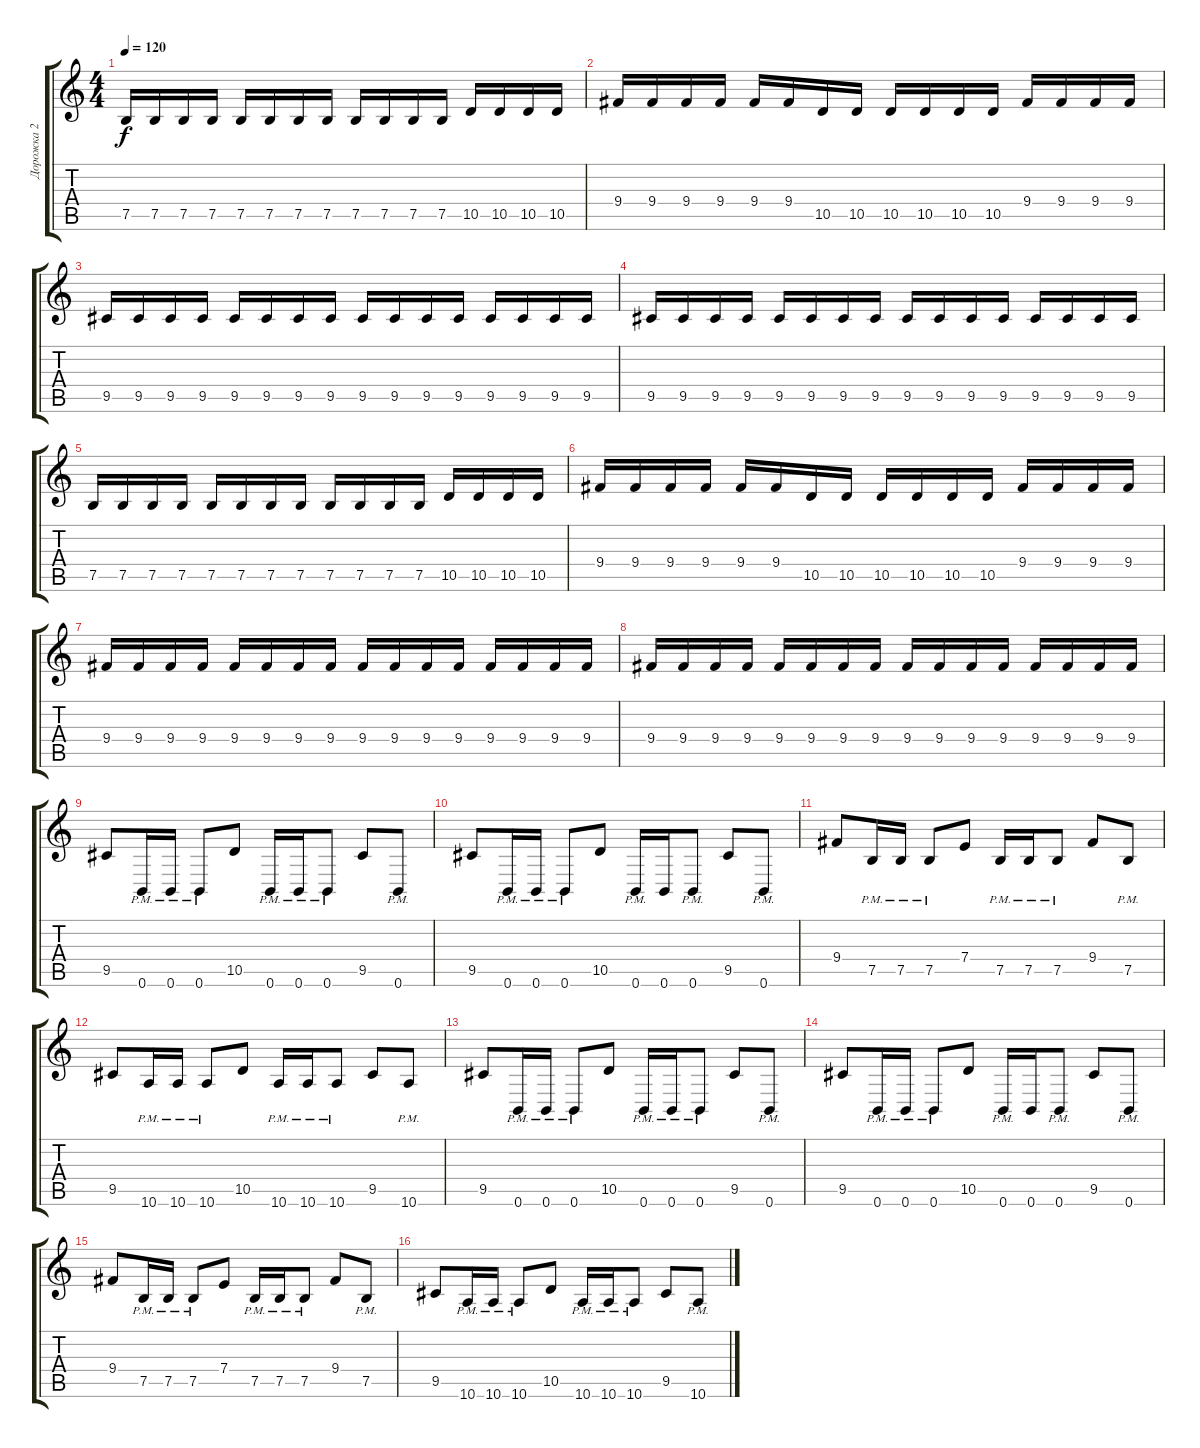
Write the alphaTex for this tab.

\track ("Дорожка 2" "Дорожка 2") {instrument distortionguitar}
\staff {score tabs}
\tuning (B3 Gb3 D3 A2 E2 B1) {hide}
\ts (4 4)
\tempo 120
\clef g2
\ks c
7.5.16{dy f} 7.5.16 7.5.16 7.5.16 7.5.16 7.5.16 7.5.16 7.5.16 7.5.16 7.5.16 7.5.16 7.5.16 10.5.16 10.5.16 10.5.16 10.5.16 |
9.4.16 9.4.16 9.4.16 9.4.16 9.4.16 9.4.16 10.5.16 10.5.16 10.5.16 10.5.16 10.5.16 10.5.16 9.4.16 9.4.16 9.4.16 9.4.16 |
9.5.16 9.5.16 9.5.16 9.5.16 9.5.16 9.5.16 9.5.16 9.5.16 9.5.16 9.5.16 9.5.16 9.5.16 9.5.16 9.5.16 9.5.16 9.5.16 |
9.5.16 9.5.16 9.5.16 9.5.16 9.5.16 9.5.16 9.5.16 9.5.16 9.5.16 9.5.16 9.5.16 9.5.16 9.5.16 9.5.16 9.5.16 9.5.16 |
7.5.16 7.5.16 7.5.16 7.5.16 7.5.16 7.5.16 7.5.16 7.5.16 7.5.16 7.5.16 7.5.16 7.5.16 10.5.16 10.5.16 10.5.16 10.5.16 |
9.4.16 9.4.16 9.4.16 9.4.16 9.4.16 9.4.16 10.5.16 10.5.16 10.5.16 10.5.16 10.5.16 10.5.16 9.4.16 9.4.16 9.4.16 9.4.16 |
9.4.16 9.4.16 9.4.16 9.4.16 9.4.16 9.4.16 9.4.16 9.4.16 9.4.16 9.4.16 9.4.16 9.4.16 9.4.16 9.4.16 9.4.16 9.4.16 |
9.4.16 9.4.16 9.4.16 9.4.16 9.4.16 9.4.16 9.4.16 9.4.16 9.4.16 9.4.16 9.4.16 9.4.16 9.4.16 9.4.16 9.4.16 9.4.16 |
9.5.8 0.6{pm}.16 0.6{pm}.16 0.6{pm}.8 10.5.8 0.6{pm}.16 0.6{pm}.16 0.6{pm}.8 9.5.8 0.6{pm}.8 |
9.5.8 0.6{pm}.16 0.6{pm}.16 0.6{pm}.8 10.5.8 0.6{pm}.16 0.6.16 0.6{pm}.8 9.5.8 0.6{pm}.8 |
9.4.8 7.5{pm}.16 7.5{pm}.16 7.5{pm}.8 7.4.8 7.5{pm}.16 7.5{pm}.16 7.5{pm}.8 9.4.8 7.5{pm}.8 |
9.5.8 10.6{pm}.16 10.6{pm}.16 10.6{pm}.8 10.5.8 10.6{pm}.16 10.6{pm}.16 10.6{pm}.8 9.5.8 10.6{pm}.8 |
9.5.8 0.6{pm}.16 0.6{pm}.16 0.6{pm}.8 10.5.8 0.6{pm}.16 0.6{pm}.16 0.6{pm}.8 9.5.8 0.6{pm}.8 |
9.5.8 0.6{pm}.16 0.6{pm}.16 0.6{pm}.8 10.5.8 0.6{pm}.16 0.6.16 0.6{pm}.8 9.5.8 0.6{pm}.8 |
9.4.8 7.5{pm}.16 7.5{pm}.16 7.5{pm}.8 7.4.8 7.5{pm}.16 7.5{pm}.16 7.5{pm}.8 9.4.8 7.5{pm}.8 |
9.5.8 10.6{pm}.16 10.6{pm}.16 10.6{pm}.8 10.5.8 10.6{pm}.16 10.6{pm}.16 10.6{pm}.8 9.5.8 10.6{pm}.8
